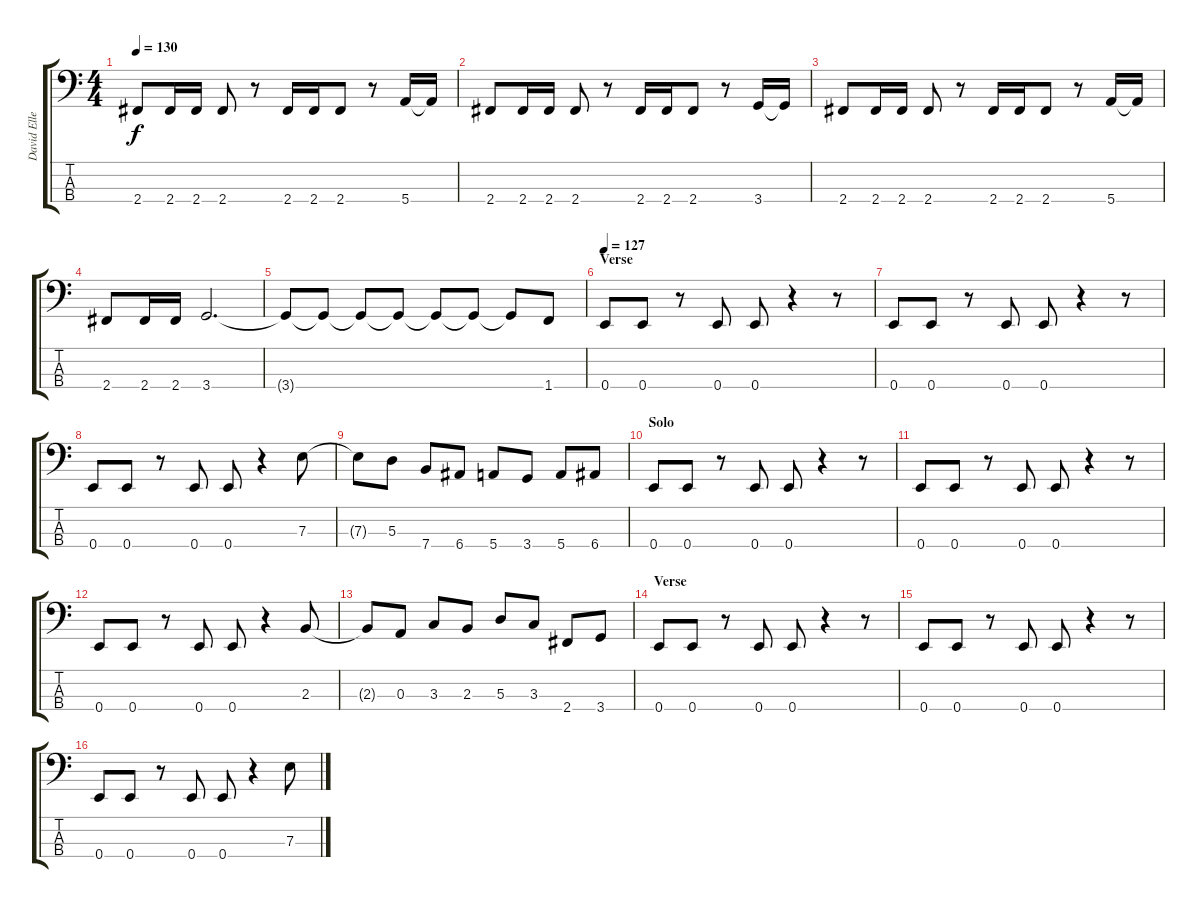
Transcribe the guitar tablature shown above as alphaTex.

\track ("David Ellefson (Bass)" "David Elle") {instrument electricbasspick}
\staff {score tabs}
\tuning (G2 D2 A1 E1) {hide}
\ts (4 4)
\tempo 130
\clef f4
\ks c
2.4.8{dy f} 2.4.16 2.4.16 2.4.8 r.8 2.4.16 2.4.16 2.4.8 r.8 5.4.16 5.4{t}.16 |
2.4.8 2.4.16 2.4.16 2.4.8 r.8 2.4.16 2.4.16 2.4.8 r.8 3.4.16 3.4{t}.16 |
2.4.8 2.4.16 2.4.16 2.4.8 r.8 2.4.16 2.4.16 2.4.8 r.8 5.4.16 5.4{t}.16 |
2.4.8 2.4.16 2.4.16 3.4.2{d} |
3.4{t}.8 3.4{t}.8 3.4{t}.8 3.4{t}.8 3.4{t}.8 3.4{t}.8 3.4{t}.8 1.4.8 |
\section ("" "Verse")
\tempo 127
0.4.8 0.4.8 r.8 0.4.8 0.4.8 r.4 r.8 |
0.4.8 0.4.8 r.8 0.4.8 0.4.8 r.4 r.8 |
0.4.8 0.4.8 r.8 0.4.8 0.4.8 r.4 7.3.8 |
7.3{t}.8 5.3.8 7.4.8 6.4.8 5.4.8 3.4.8 5.4.8 6.4.8 |
\section ("" "Solo")
0.4.8 0.4.8 r.8 0.4.8 0.4.8 r.4 r.8 |
0.4.8 0.4.8 r.8 0.4.8 0.4.8 r.4 r.8 |
0.4.8 0.4.8 r.8 0.4.8 0.4.8 r.4 2.3.8 |
2.3{t}.8 0.3.8 3.3.8 2.3.8 5.3.8 3.3.8 2.4.8 3.4.8 |
\section ("" "Verse")
0.4.8 0.4.8 r.8 0.4.8 0.4.8 r.4 r.8 |
0.4.8 0.4.8 r.8 0.4.8 0.4.8 r.4 r.8 |
0.4.8 0.4.8 r.8 0.4.8 0.4.8 r.4 7.3.8
